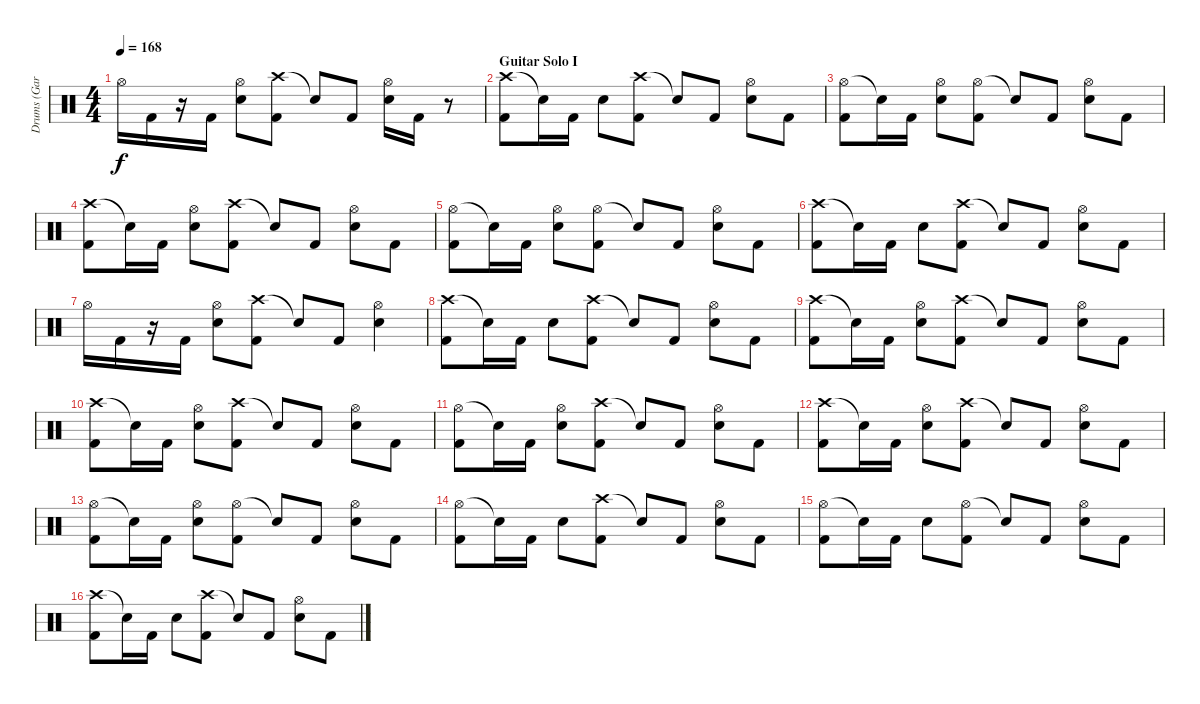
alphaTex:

\track ("Drums (Gar Samuelson)" "Drums (Gar") {instrument percussion}
\staff {score}
\articulation defaults
\ts (4 4)
\tempo 168
\clef neutral
\ks c "Hi-Hat (open)".16{dy f} "Kick (hit) 2".16
r.16 "Kick (hit) 2".16 ("Hi-Hat (open)" "Snare (hit) 2").8 ("Crash high (hit)" "Kick (hit) 2").8 "Snare (hit)"{t}.8 "Kick (hit) 2".8 ("Hi-Hat (open)" "Snare (hit) 2").16 "Kick (hit) 2".16 r.8 |
\section ("" "Guitar Solo I")
("Crash high (hit)" "Kick (hit) 2").8 "Snare (hit)"{t}.16 "Kick (hit) 2".16 "Snare (hit) 2".8 ("Crash high (hit)" "Kick (hit) 2").8 "Snare (hit)"{t}.8 "Kick (hit) 2".8 ("Hi-Hat (open)" "Snare (hit) 2").8 "Kick (hit) 2".8 |
("Hi-Hat (open)" "Kick (hit) 2").8 "Snare (hit)"{t}.16 "Kick (hit) 2".16 ("Hi-Hat (open)" "Snare (hit) 2").8 ("Hi-Hat (open)" "Kick (hit) 2").8 "Snare (hit)"{t}.8 "Kick (hit) 2".8 ("Hi-Hat (open)" "Snare (hit) 2").8 "Kick (hit) 2".8 |
("Crash high (hit)" "Kick (hit) 2").8 "Snare (hit)"{t}.16 "Kick (hit) 2".16 ("Hi-Hat (open)" "Snare (hit) 2").8 ("Crash high (hit)" "Kick (hit) 2").8 "Snare (hit)"{t}.8 "Kick (hit) 2".8 ("Hi-Hat (open)" "Snare (hit) 2").8 "Kick (hit) 2".8 |
("Hi-Hat (open)" "Kick (hit) 2").8 "Snare (hit)"{t}.16 "Kick (hit) 2".16 ("Hi-Hat (open)" "Snare (hit) 2").8 ("Hi-Hat (open)" "Kick (hit) 2").8 "Snare (hit)"{t}.8 "Kick (hit) 2".8 ("Hi-Hat (open)" "Snare (hit) 2").8 "Kick (hit) 2".8 |
("Crash high (hit)" "Kick (hit) 2").8 "Snare (hit)"{t}.16 "Kick (hit) 2".16 "Snare (hit) 2".8 ("Crash high (hit)" "Kick (hit) 2").8 "Snare (hit)"{t}.8 "Kick (hit) 2".8 ("Hi-Hat (open)" "Snare (hit) 2").8 "Kick (hit) 2".8 |
"Hi-Hat (open)".16 "Kick (hit) 2".16 r.16 "Kick (hit) 2".16 ("Hi-Hat (open)" "Snare (hit) 2").8 ("Crash high (hit)" "Kick (hit) 2").8 "Snare (hit)"{t}.8 "Kick (hit) 2".8 ("Hi-Hat (open)" "Snare (hit) 2").4 |
("Crash high (hit)" "Kick (hit) 2").8 "Snare (hit)"{t}.16 "Kick (hit) 2".16 "Snare (hit) 2".8 ("Crash high (hit)" "Kick (hit) 2").8 "Snare (hit)"{t}.8 "Kick (hit) 2".8 ("Hi-Hat (open)" "Snare (hit) 2").8 "Kick (hit) 2".8 |
("Crash high (hit)" "Kick (hit) 2").8 "Snare (hit)"{t}.16 "Kick (hit) 2".16 ("Hi-Hat (open)" "Snare (hit) 2").8 ("Crash high (hit)" "Kick (hit) 2").8 "Snare (hit)"{t}.8 "Kick (hit) 2".8 ("Hi-Hat (open)" "Snare (hit) 2").8 "Kick (hit) 2".8 |
("Crash high (hit)" "Kick (hit) 2").8 "Snare (hit)"{t}.16 "Kick (hit) 2".16 ("Hi-Hat (open)" "Snare (hit) 2").8 ("Crash high (hit)" "Kick (hit) 2").8 "Snare (hit)"{t}.8 "Kick (hit) 2".8 ("Hi-Hat (open)" "Snare (hit) 2").8 "Kick (hit) 2".8 |
("Hi-Hat (open)" "Kick (hit) 2").8 "Snare (hit)"{t}.16 "Kick (hit) 2".16 ("Hi-Hat (open)" "Snare (hit) 2").8 ("Crash high (hit)" "Kick (hit) 2").8 "Snare (hit)"{t}.8 "Kick (hit) 2".8 ("Hi-Hat (open)" "Snare (hit) 2").8 "Kick (hit) 2".8 |
("Crash high (hit)" "Kick (hit) 2").8 "Snare (hit)"{t}.16 "Kick (hit) 2".16 ("Hi-Hat (open)" "Snare (hit) 2").8 ("Crash high (hit)" "Kick (hit) 2").8 "Snare (hit)"{t}.8 "Kick (hit) 2".8 ("Hi-Hat (open)" "Snare (hit) 2").8 "Kick (hit) 2".8 |
("Hi-Hat (open)" "Kick (hit) 2").8 "Snare (hit)"{t}.16 "Kick (hit) 2".16 ("Hi-Hat (open)" "Snare (hit) 2").8 ("Hi-Hat (open)" "Kick (hit) 2").8 "Snare (hit)"{t}.8 "Kick (hit) 2".8 ("Hi-Hat (open)" "Snare (hit) 2").8 "Kick (hit) 2".8 |
("Hi-Hat (open)" "Kick (hit) 2").8 "Snare (hit)"{t}.16 "Kick (hit) 2".16 "Snare (hit) 2".8 ("Crash high (hit)" "Kick (hit) 2").8 "Snare (hit)"{t}.8 "Kick (hit) 2".8 ("Hi-Hat (open)" "Snare (hit) 2").8 "Kick (hit) 2".8 |
("Hi-Hat (open)" "Kick (hit) 2").8 "Snare (hit)"{t}.16 "Kick (hit) 2".16 "Snare (hit) 2".8 ("Hi-Hat (open)" "Kick (hit) 2").8 "Snare (hit)"{t}.8 "Kick (hit) 2".8 ("Hi-Hat (open)" "Snare (hit) 2").8 "Kick (hit) 2".8 |
("Crash high (hit)" "Kick (hit) 2").8 "Snare (hit)"{t}.16 "Kick (hit) 2".16 "Snare (hit) 2".8 ("Crash high (hit)" "Kick (hit) 2").8 "Snare (hit)"{t}.8 "Kick (hit) 2".8 ("Hi-Hat (open)" "Snare (hit) 2").8 "Kick (hit) 2".8
